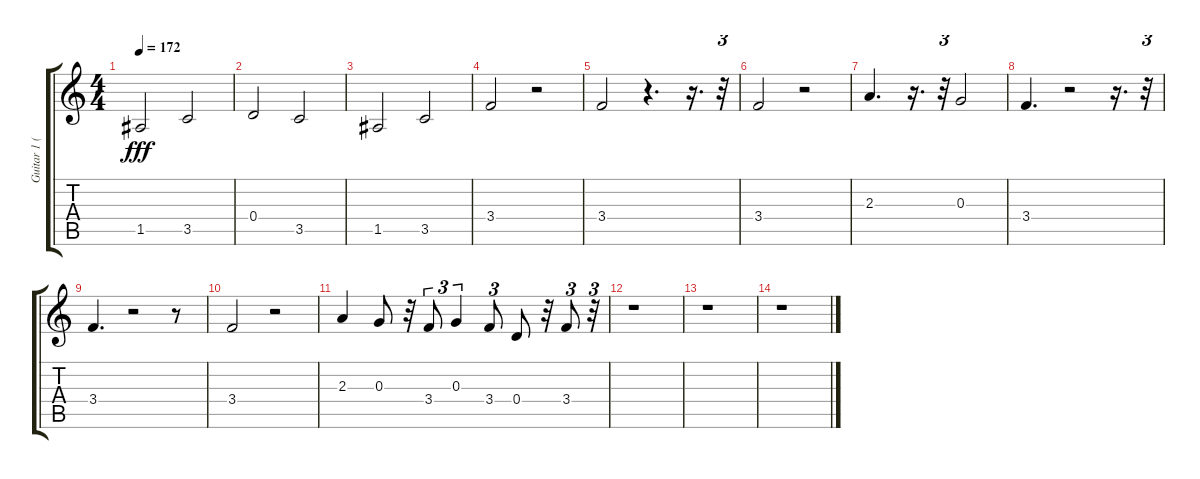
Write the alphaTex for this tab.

\track ("Guitar 1 (Same)" "Guitar 1 (") {instrument acousticguitarnylon}
\staff {score tabs}
\tuning (E4 B3 G3 D3 A2 E2) {hide}
\ts (4 4)
\tempo 172
\clef g2
\ks c
1.5.2{dy fff} 3.5.2 |
0.4.2 3.5.2 |
1.5.2 3.5.2 |
3.4.2 r.2 |
3.4.2 r.4{d} r.16{d} r.32{tu (3 2)} |
3.4.2 r.2 |
2.3.4{d} r.16{d} r.32{tu (3 2)} 0.3.2 |
3.4.4{d} r.2 r.16{d} r.32{tu (3 2)} |
3.4.4{d} r.2 r.8 |
3.4.2 r.2 |
2.3.4 0.3.8 r.32 3.4.8{tu (3 2)} 0.3.4{tu (3 2)} 3.4.8{tu (3 2)} 0.4.8 r.32 3.4.8{tu (3 2)} r.32{tu (3 2)} |
r.1 |
r.1 |
r.1
